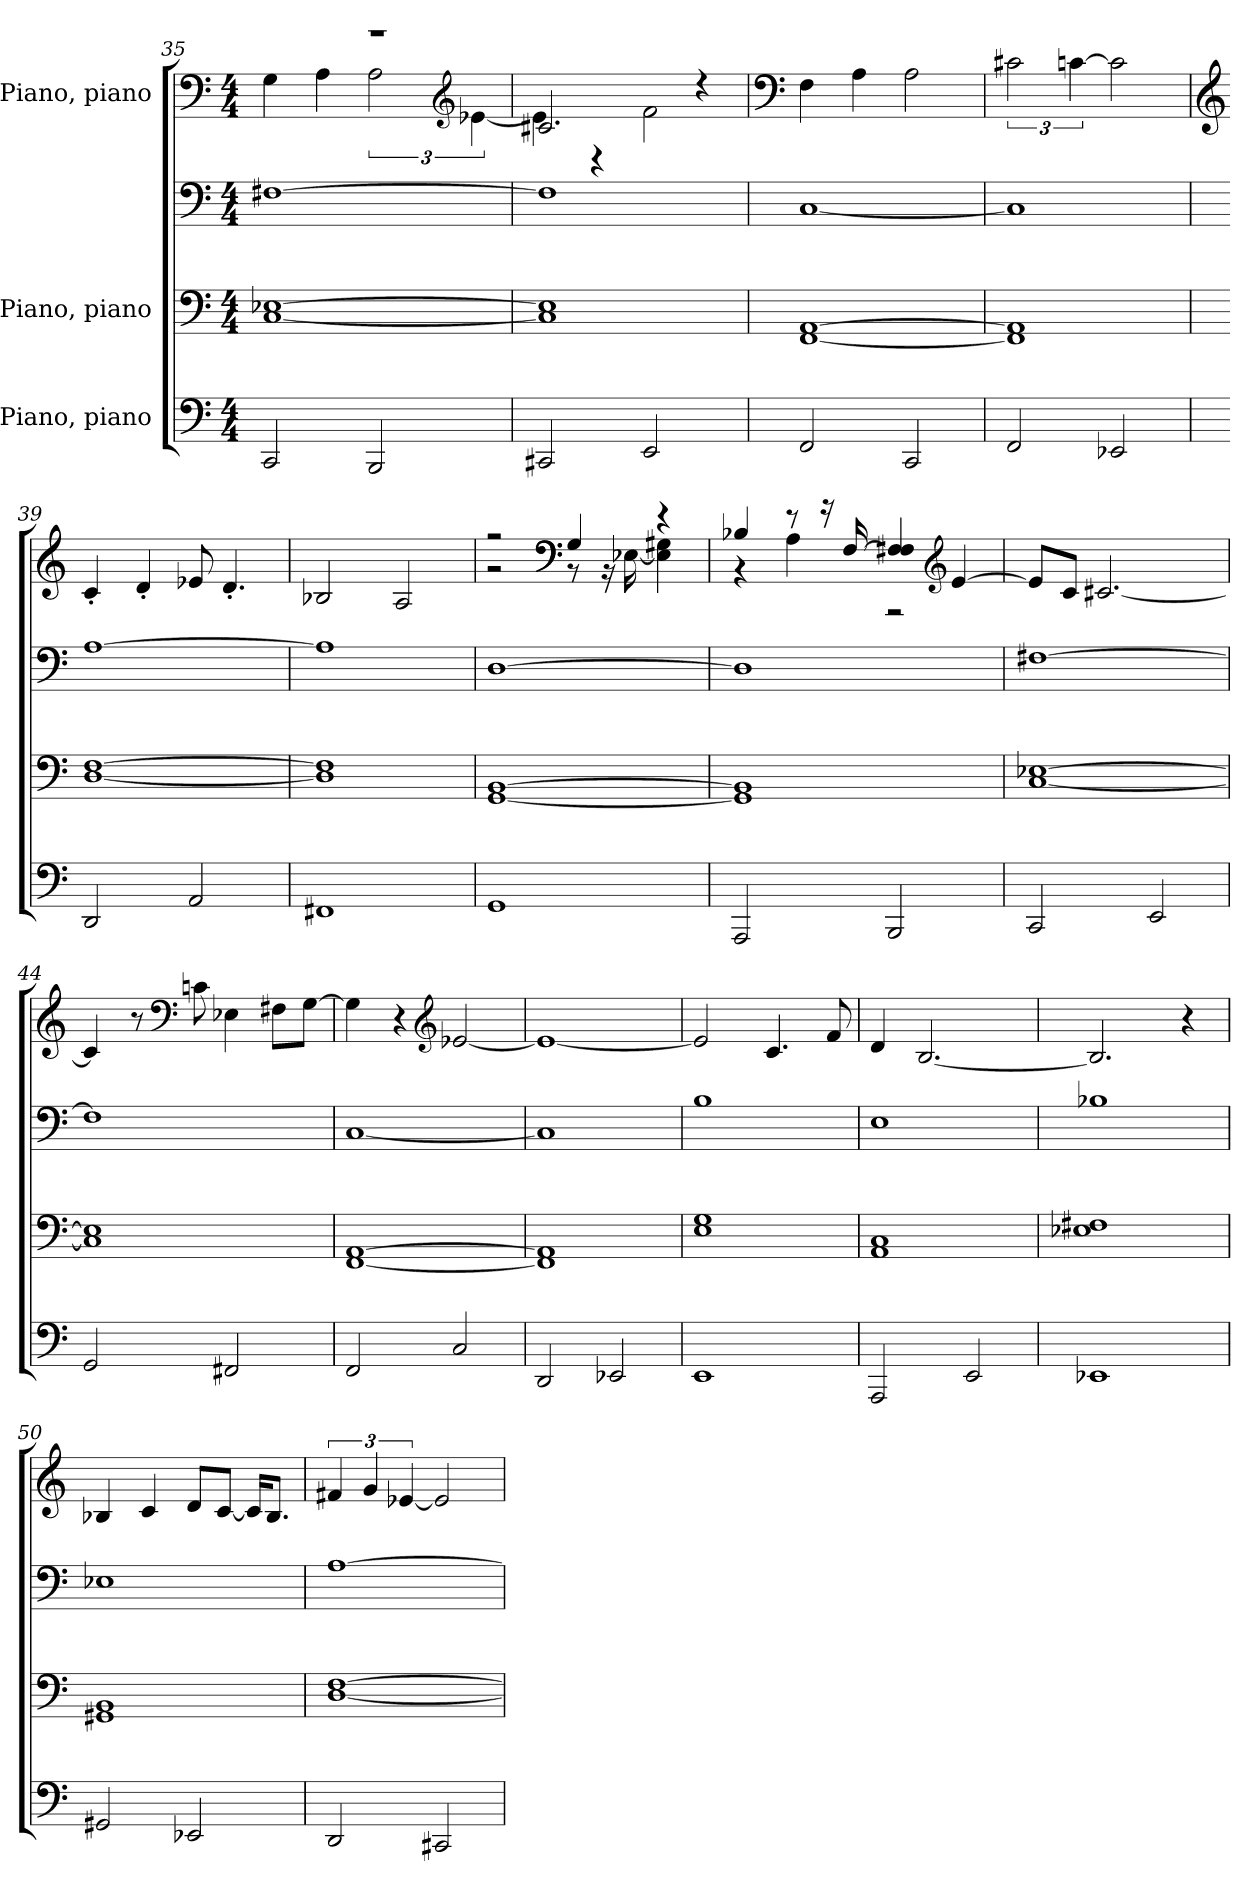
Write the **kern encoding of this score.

**kern	**kern	**kern	**kern
*part3	*part2	*part2	*part1
*staff4	*staff3	*staff2	*staff1
*I"Piano, piano	*I"Piano, piano	*	*I"Piano, piano
*clefF4	*clefF4	*clefF4	*clefF4
*k[]	*k[]	*k[]	*k[]
*M4/4	*M4/4	*M4/4	*M4/4
=35	=35	=35	=35
*	*	*	*^
2CC/	[1C [1E-X	[1F#X	1r	4G\
.	.	.	.	4A\
2BBB/	.	.	.	3A\
*	*	*	*clefG2	*
.	.	.	.	[6e-X\
=36	=36	=36	=36	=36
2CC#X/	1C] 1E-]	1F#]	2.c#X/	4e-\]
.	.	.	.	4r
2EE/	.	.	.	2f\
.	.	.	4r	.
*	*	*	*v	*v
=37	=37	=37	=37
*	*	*	*clefF4
2FF/	[1FF [1AA	[1C	4F\
.	.	.	4A\
2CC/	.	.	2A\
=38	=38	=38	=38
2FF/	1FF] 1AA]	1C]	3c#X\
.	.	.	[6cn\
2EE-X/	.	.	2c\]
=39	=39	=39	=39
*	*	*	*clefG2
2DD/	[1D [1F	[1A	4c'/
.	.	.	4d'/
2AA/	.	.	8e-X/
.	.	.	4.d'/
=40	=40	=40	=40
1FF#X	1D] 1F]	1A]	2B-X/
.	.	.	2A/
!!LO:LB:g=z
=41	=41	=41	=41
*	*	*	*^
1GG	[1GG [1BB	[1D	2r	2r
*	*	*	*clefF4	*
.	.	.	4G/	8r
.	.	.	.	16r
.	.	.	.	[16E-X\
.	.	.	4r	4E-\] 4G#X\
=42	=42	=42	=42	=42
2AAA/	1GG] 1BB]	1D]	4B-X/	4r
.	.	.	8r	4A\
.	.	.	16r	.
.	.	.	[16F/	.
2BBB/	.	.	4F/] 4F#X/	2r
*	*	*	*clefG2	*
.	.	.	[4e/	.
*	*	*	*v	*v
=43	=43	=43	=43
2CC/	[1C [1E-X	[1F#X	8e/L]
.	.	.	8c/J
.	.	.	[2.c#X/
2EE/	.	.	.
=44	=44	=44	=44
2GG/	1C] 1E-]	1F#]	4c#/]
.	.	.	8r
*	*	*	*clefF4
.	.	.	8cn\
2FF#X/	.	.	4E-X\
.	.	.	8F#X\L
.	.	.	[8G\J
=45	=45	=45	=45
2FF/	[1FF [1AA	[1C	4G\]
.	.	.	4r
*	*	*	*clefG2
2C/	.	.	[2e-X/
!!LO:LB:g=z
=46	=46	=46	=46
2DD/	1FF] 1AA]	1C]	1e-_
2EE-X/	.	.	.
=47	=47	=47	=47
1EE	1E 1G	1B	2e-/]
.	.	.	4.c/
.	.	.	8f/
=48	=48	=48	=48
2AAA/	1AA 1C	1E	4d/
.	.	.	[2.B/
2EE/	.	.	.
=49	=49	=49	=49
1EE-X	1E-X 1F#X	1B-X	2.B/]
.	.	.	4r
=50	=50	=50	=50
2GG#X/	1GG#X 1BB	1E-X	4B-X/
.	.	.	4c/
2EE-X/	.	.	8d/L
.	.	.	[8c/J
.	.	.	16c/KL]
.	.	.	8.B-/J
=51	=51	=51	=51
2DD/	[1D [1F	[1A	6f#X/
.	.	.	6g/
.	.	.	[6e-X/
2CC#X/	.	.	2e-/]
=	=	=	=
*-	*-	*-	*-
